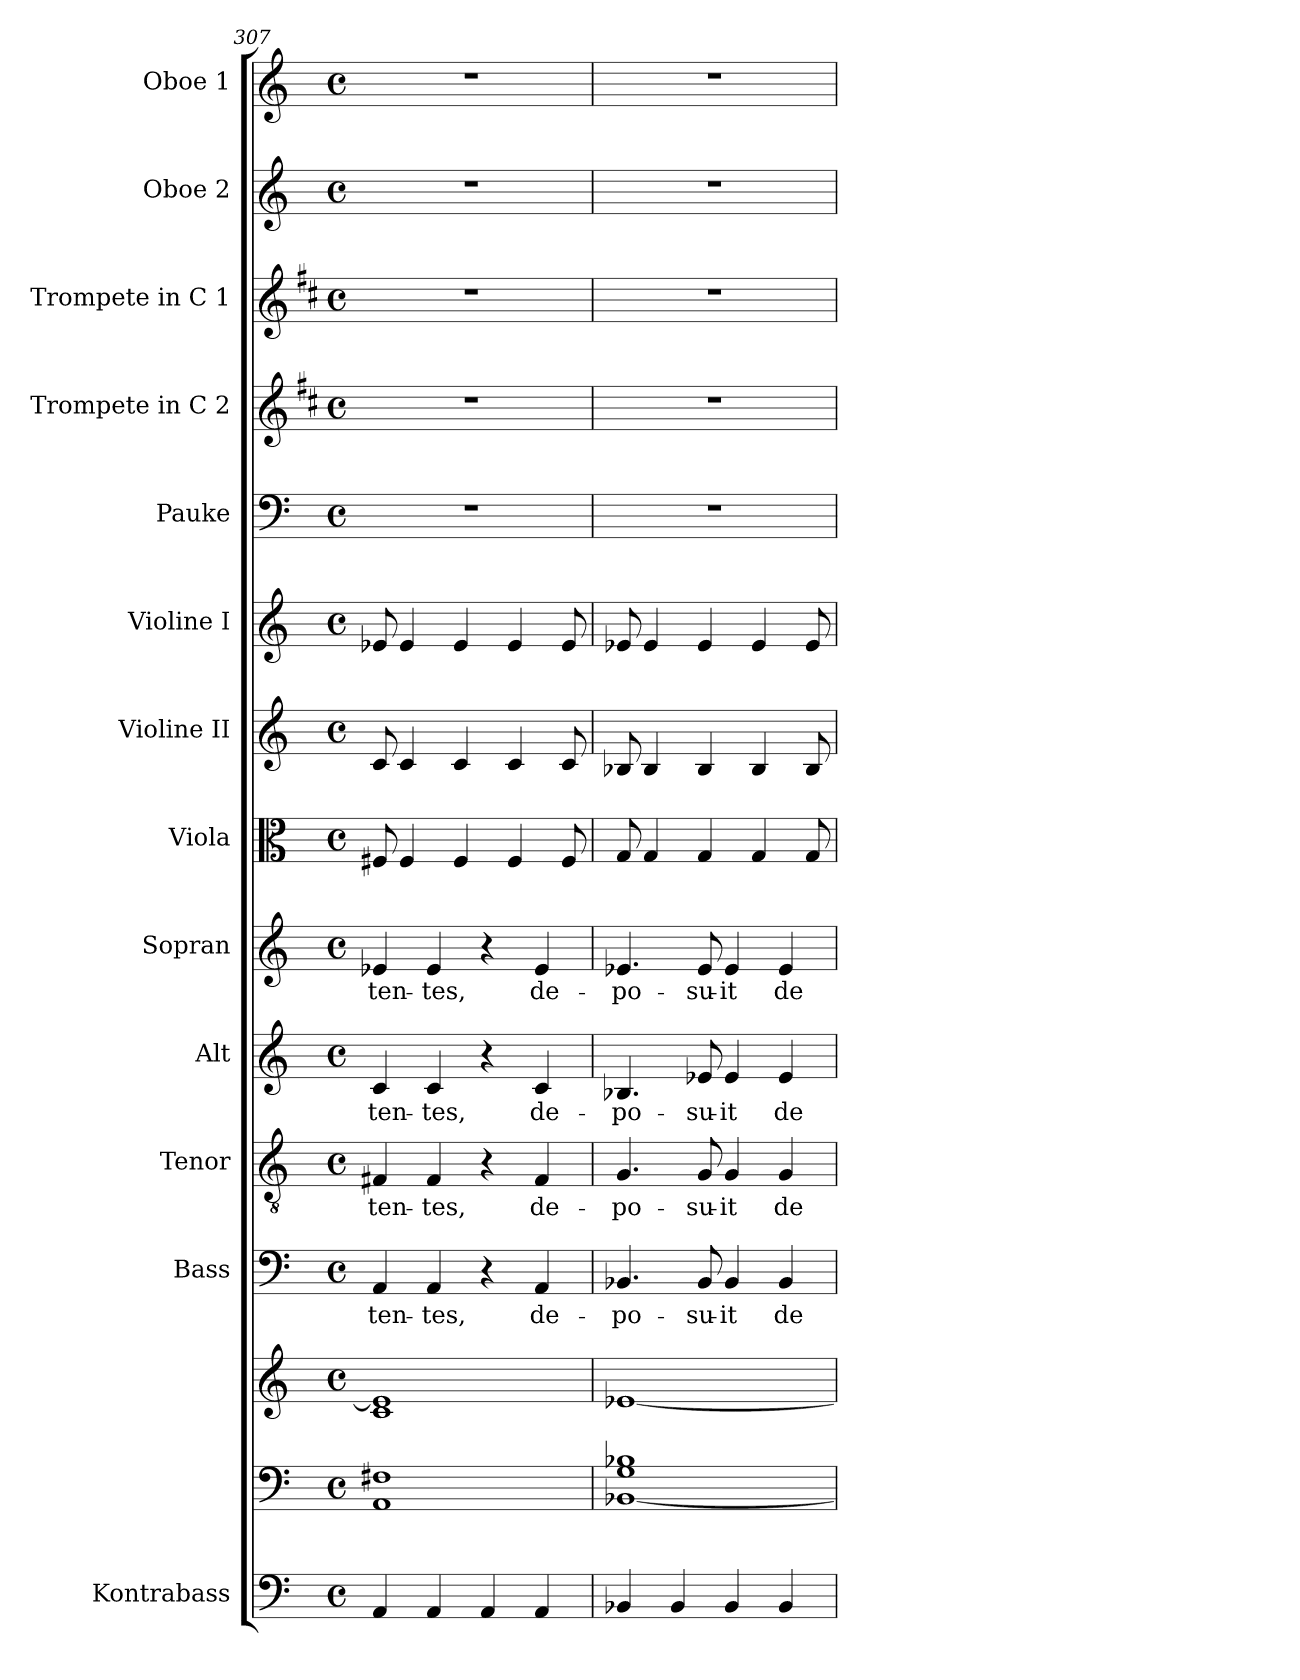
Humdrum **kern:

**kern	**kern	**kern	**kern	**text	**kern	**text	**kern	**text	**kern	**text	**kern	**kern	**kern	**kern	**kern	**kern	**kern	**kern
*part14	*part13	*part13	*part12	*part12	*part11	*part11	*part10	*part10	*part9	*part9	*part8	*part7	*part6	*part5	*part4	*part3	*part2	*part1
*staff15	*staff14	*staff13	*staff12	*staff12	*staff11	*staff11	*staff10	*staff10	*staff9	*staff9	*staff8	*staff7	*staff6	*staff5	*staff4	*staff3	*staff2	*staff1
*I"Kontrabass	*	*	*I"Bass	*	*I"Tenor	*	*I"Alt	*	*I"Sopran	*	*I"Viola	*I"Violine II	*I"Violine I	*I"Pauke	*I"Trompete in C 2	*I"Trompete in C 1	*I"Oboe 2	*I"Oboe 1
*I'Kb.	*	*	*I'B	*	*I'T	*	*I'A	*	*I'S	*	*I'Vla.	*I'Vl. II	*I'Vl. I	*I'Pk.	*	*	*I'Ob. 2	*I'Ob. 1
*clefF4	*clefF4	*clefG2	*clefF4	*	*clefGv2	*	*clefG2	*	*clefG2	*	*clefC3	*clefG2	*clefG2	*clefF4	*clefG2	*clefG2	*clefG2	*clefG2
*ITrd7c12	*	*	*	*	*	*	*	*	*	*	*	*	*	*	*ITrd1c2	*ITrd1c2	*	*
*k[]	*k[]	*k[]	*k[]	*	*k[]	*	*k[]	*	*k[]	*	*k[]	*k[]	*k[]	*k[]	*k[]	*k[]	*k[]	*k[]
*C:	*C:	*C:	*C:	*	*C:	*	*C:	*	*C:	*	*C:	*C:	*C:	*C:	*C:	*C:	*C:	*C:
*M4/4	*M4/4	*M4/4	*M4/4	*	*M4/4	*	*M4/4	*	*M4/4	*	*M4/4	*M4/4	*M4/4	*M4/4	*M4/4	*M4/4	*M4/4	*M4/4
*met(c)	*met(c)	*met(c)	*met(c)	*	*met(c)	*	*met(c)	*	*met(c)	*	*met(c)	*met(c)	*met(c)	*met(c)	*met(c)	*met(c)	*met(c)	*met(c)
=307	=307	=307	=307	=307	=307	=307	=307	=307	=307	=307	=307	=307	=307	=307	=307	=307	=307	=307
*	*^	*^	*	*	*	*	*	*	*	*	*	*	*	*	*	*	*	*
!	!	!	!	!	!	!LO:LY:b	!	!LO:LY:b	!	!LO:LY:b	!	!LO:LY:b	!	!	!	!	!	!	!	!
4AAA/	1F#X	1AA	1e-]	1c	4AA/	-ten-	4F#X/	-ten-	4c/	-ten-	4e-X/	-ten-	8F#X/	8c/	8e-X/	1r	1r	1r	1r	1r
.	.	.	.	.	.	.	.	.	.	.	.	.	4F#/	4c/	4e-/	.	.	.	.	.
!	!	!	!	!	!	!LO:LY:b	!	!LO:LY:b	!	!LO:LY:b	!	!LO:LY:b	!	!	!	!	!	!	!	!
4AAA/	.	.	.	.	4AA/	-tes,	4F#/	-tes,	4c/	-tes,	4e-/	-tes,	.	.	.	.	.	.	.	.
.	.	.	.	.	.	.	.	.	.	.	.	.	4F#/	4c/	4e-/	.	.	.	.	.
4AAA/	.	.	.	.	4r	.	4r	.	4r	.	4r	.	.	.	.	.	.	.	.	.
.	.	.	.	.	.	.	.	.	.	.	.	.	4F#/	4c/	4e-/	.	.	.	.	.
!	!	!	!	!	!	!LO:LY:b	!	!LO:LY:b	!	!LO:LY:b	!	!LO:LY:b	!	!	!	!	!	!	!	!
4AAA/	.	.	.	.	4AA/	de-	4F#/	de-	4c/	de-	4e-/	de-	.	.	.	.	.	.	.	.
.	.	.	.	.	.	.	.	.	.	.	.	.	8F#/	8c/	8e-/	.	.	.	.	.
*	*	*	*v	*v	*	*	*	*	*	*	*	*	*	*	*	*	*	*	*	*
=308	=308	=308	=308	=308	=308	=308	=308	=308	=308	=308	=308	=308	=308	=308	=308	=308	=308	=308	=308
!	!	!	!	!	!LO:LY:b	!	!LO:LY:b	!	!LO:LY:b	!	!LO:LY:b	!	!	!	!	!	!	!	!
4BBB-X/	1G 1B-X	[<1BB-X	[1e-X	4.BB-X/	-po-	4.G/	-po-	4.B-X/	-po-	4.e-X/	-po-	8G/	8B-X/	8e-X/	1r	1r	1r	1r	1r
.	.	.	.	.	.	.	.	.	.	.	.	4G/	4B-/	4e-/	.	.	.	.	.
4BBB-/	.	.	.	.	.	.	.	.	.	.	.	.	.	.	.	.	.	.	.
!	!	!	!	!	!LO:LY:b	!	!LO:LY:b	!	!LO:LY:b	!	!LO:LY:b	!	!	!	!	!	!	!	!
.	.	.	.	8BB-/	-su-	8G/	-su-	8e-X/	-su-	8e-/	-su-	4G/	4B-/	4e-/	.	.	.	.	.
!	!	!	!	!	!LO:LY:b	!	!LO:LY:b	!	!LO:LY:b	!	!LO:LY:b	!	!	!	!	!	!	!	!
4BBB-/	.	.	.	4BB-/	-it	4G/	-it	4e-/	-it	4e-/	-it	.	.	.	.	.	.	.	.
.	.	.	.	.	.	.	.	.	.	.	.	4G/	4B-/	4e-/	.	.	.	.	.
!	!	!	!	!	!LO:LY:b	!	!LO:LY:b	!	!LO:LY:b	!	!LO:LY:b	!	!	!	!	!	!	!	!
4BBB-/	.	.	.	4BB-/	de	4G/	de	4e-/	de	4e-/	de	.	.	.	.	.	.	.	.
.	.	.	.	.	.	.	.	.	.	.	.	8G/	8B-/	8e-/	.	.	.	.	.
*	*v	*v	*	*	*	*	*	*	*	*	*	*	*	*	*	*	*	*	*
=	=	=	=	=	=	=	=	=	=	=	=	=	=	=	=	=	=	=
*-	*-	*-	*-	*-	*-	*-	*-	*-	*-	*-	*-	*-	*-	*-	*-	*-	*-	*-
